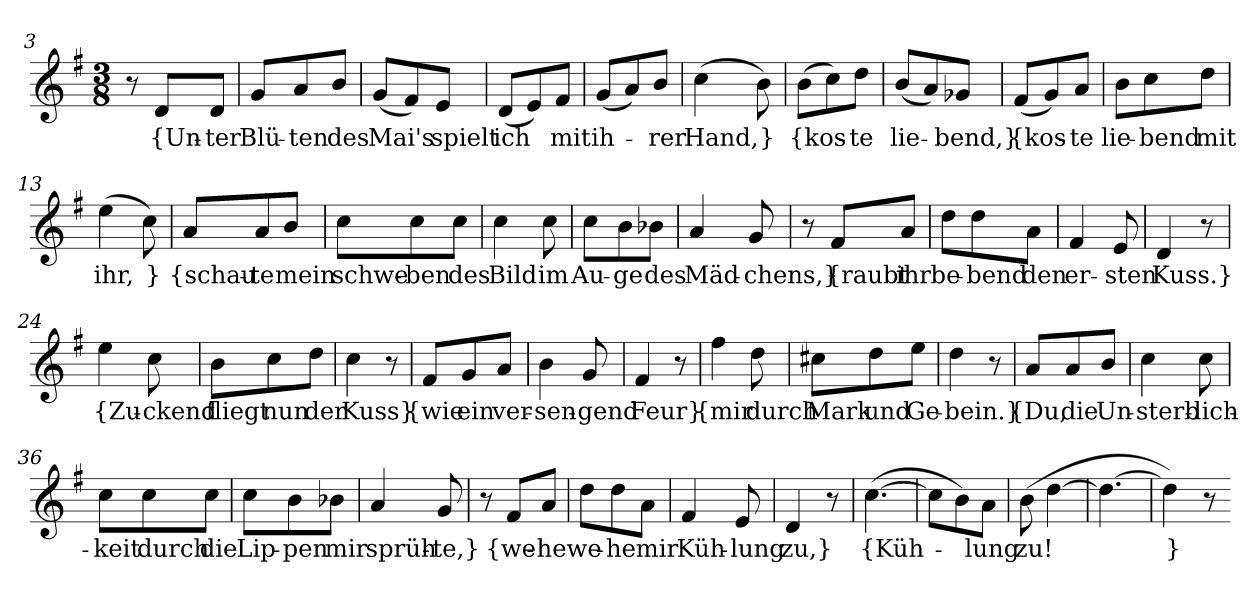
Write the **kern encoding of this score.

**kern	**text
*part1	*part1
*staff1	*staff1
*clefG2	*
*k[f#]	*
*M3/8	*
*MM35	*
=3	=3
8r	.
8d/L	{Un-
8d/J	-ter
=4	=4
8g/L	Blü-
8a/	-ten
8b/J	des
=5	=5
(8g/L	Mai's
8f#/)	.
8e/J	spielt
=6	=6
(8d/L	ich
8e/)	.
8f#/J	mit
=7	=7
(8g/L	ih-
8a/)	.
8b/J	-rer
=8	=8
(4cc	Hand,
8b)	}
=9	=9
(8b\L	{kos-
8cc\)	.
8dd\J	-te
=10	=10
(8b/L	lie-
8a/)	.
8g-X/J	bend,}
=11	=11
(8f#/L	{kos-
8g/)	.
8a/J	-te
=12	=12
8b\L	lie-
8cc\	-bend
8dd\J	mit
=13	=13
(4ee	ihr,
8cc)	}
=14	=14
8a/L	{schau-
8a/	-te
8b/J	mein
=5	=5
8cc\L	schwe-
8cc\	-ben
8cc\J	des
=16	=16
4cc	Bild
8cc	im
=17	=17
8cc\L	Au-
8b\	-ge
8b-X\J	des
=18	=18
4a	Mäd-
8g	-chens,}
=19	=19
8r	.
8f#/L	{raubt
8a/J	ihr
=20	=20
8dd\L	be-
8dd\	-bend
8a\J	den
=21	=21
4f#	er-
8e	-sten
=22	=22
4d	Kuss.}
8r	.
=24	=24
4ee	{Zu-
8cc	-ckend
=25	=25
8b\L	fliegt
8cc\	nun
8dd\J	der
=26	=26
4cc	Kuss}
8r	.
=27	=27
8f#/L	{wie
8g/	ein
8a/J	ver-
=28	=28
4b	-sen-
8g	-gend
=29	=29
4f#	Feur}
8r	.
=30	=30
4ff#	{mir
8dd	durch
=31	=31
8cc#X\L	Mark
8dd\	und
8ee\J	Ge-
=32	=32
4dd	-bein.}
8r	.
=34	=34
8a/L	{Du,
8a/	die
8b/J	Un-
=35	=35
4cc	-sterb-
8cc	-lich-
=36	=36
8cc\L	-keit
8cc\	durch
8cc\J	die
=37	=37
8cc\L	Lip-
8b\	-pen
8b-X\J	mir
=38	=38
4a	sprüh-
8g	-te,}
=39	=39
8r	.
8f#/L	{we-
8a/J	-he
=40	=40
8dd\L	we-
8dd\	-he
8a\J	mir
=41	=41
4f#	Küh-
8e	-lung
=42	=42
4d	zu,}
8r	.
=43	=43
([4.cc	{Küh-
=43	=43
8cc\L]	.
8b\)	.
8a\J	-lung
=45	=45
(8b	zu!
[4dd	.
=46	=46
4.dd_	.
=47	=47
4dd])	}
8r	.
=-	=-
*-	*-
